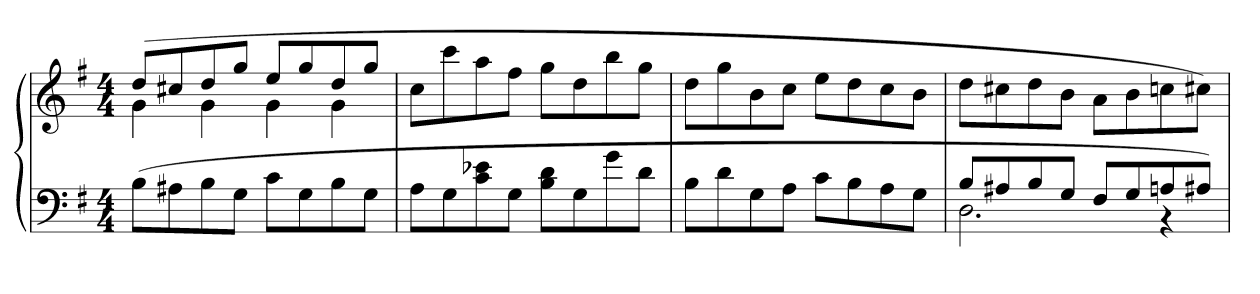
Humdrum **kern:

**kern	**kern
*part1	*part1
*staff2	*staff1
*clefF4	*clefG2
*k[f#]	*k[f#]
*G:	*G:
*M4/4	*M4/4
=	=
*	*^
(8BL	(8ddL	4g
8A#X	8cc#X	.
8B	8dd	4g
8GJ	8ggJ	.
8cL	8eeL	4g
8G	8gg	.
8B	8dd	4g
8GJ	8ggJ	.
*	*v	*v
=82	=82
8AL	8ccL
8G	8ccc
8c 8e-X	8aa
8GJ	8ff#J
8B 8dL	8ggL
8G	8dd
8g	8bb
8dJ	8ggJ
=83	=83
8BL	8ddL
8d	8gg
8G	8b
8AJ	8ccJ
8cL	8eeL
8B	8dd
8A	8cc
8GJ	8bJ
=84	=84
*^	*
8BL	2.D	8ddL
8A#X	.	8cc#X
8B	.	8dd
8GJ	.	8bJ
8F#L	.	8aL
8G	.	8b
8An	4r	8ccn
8A#XJ)	.	8cc#XJ)
*v	*v	*
=	=
*-	*-
